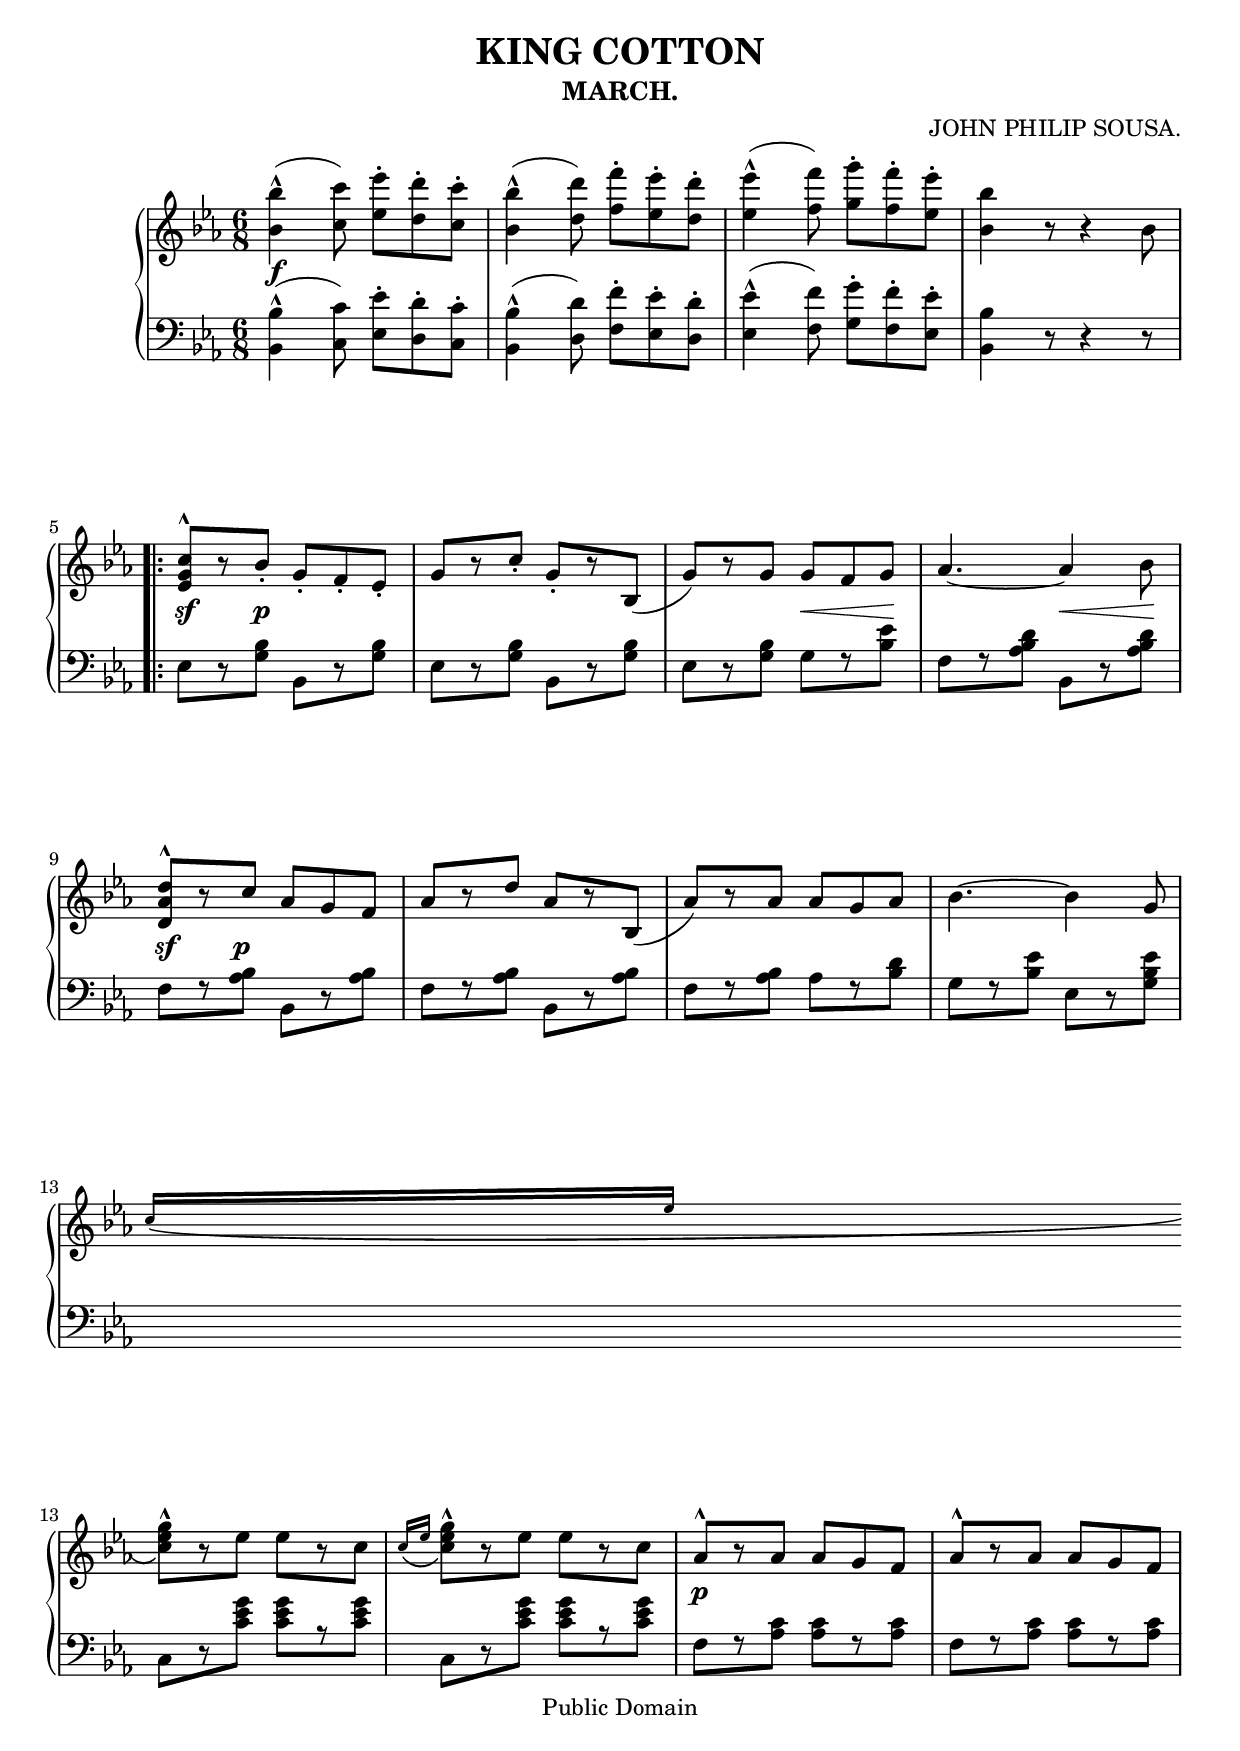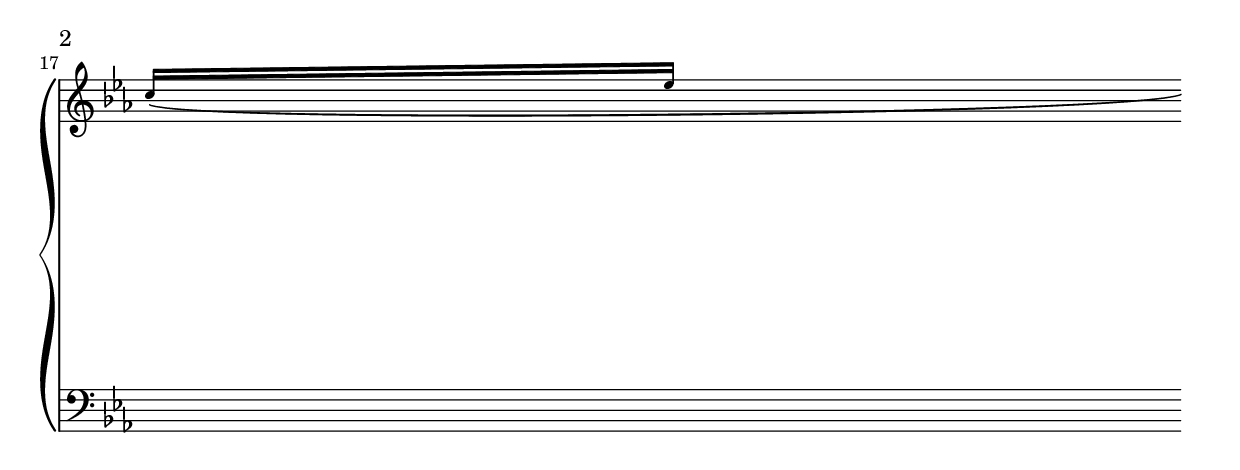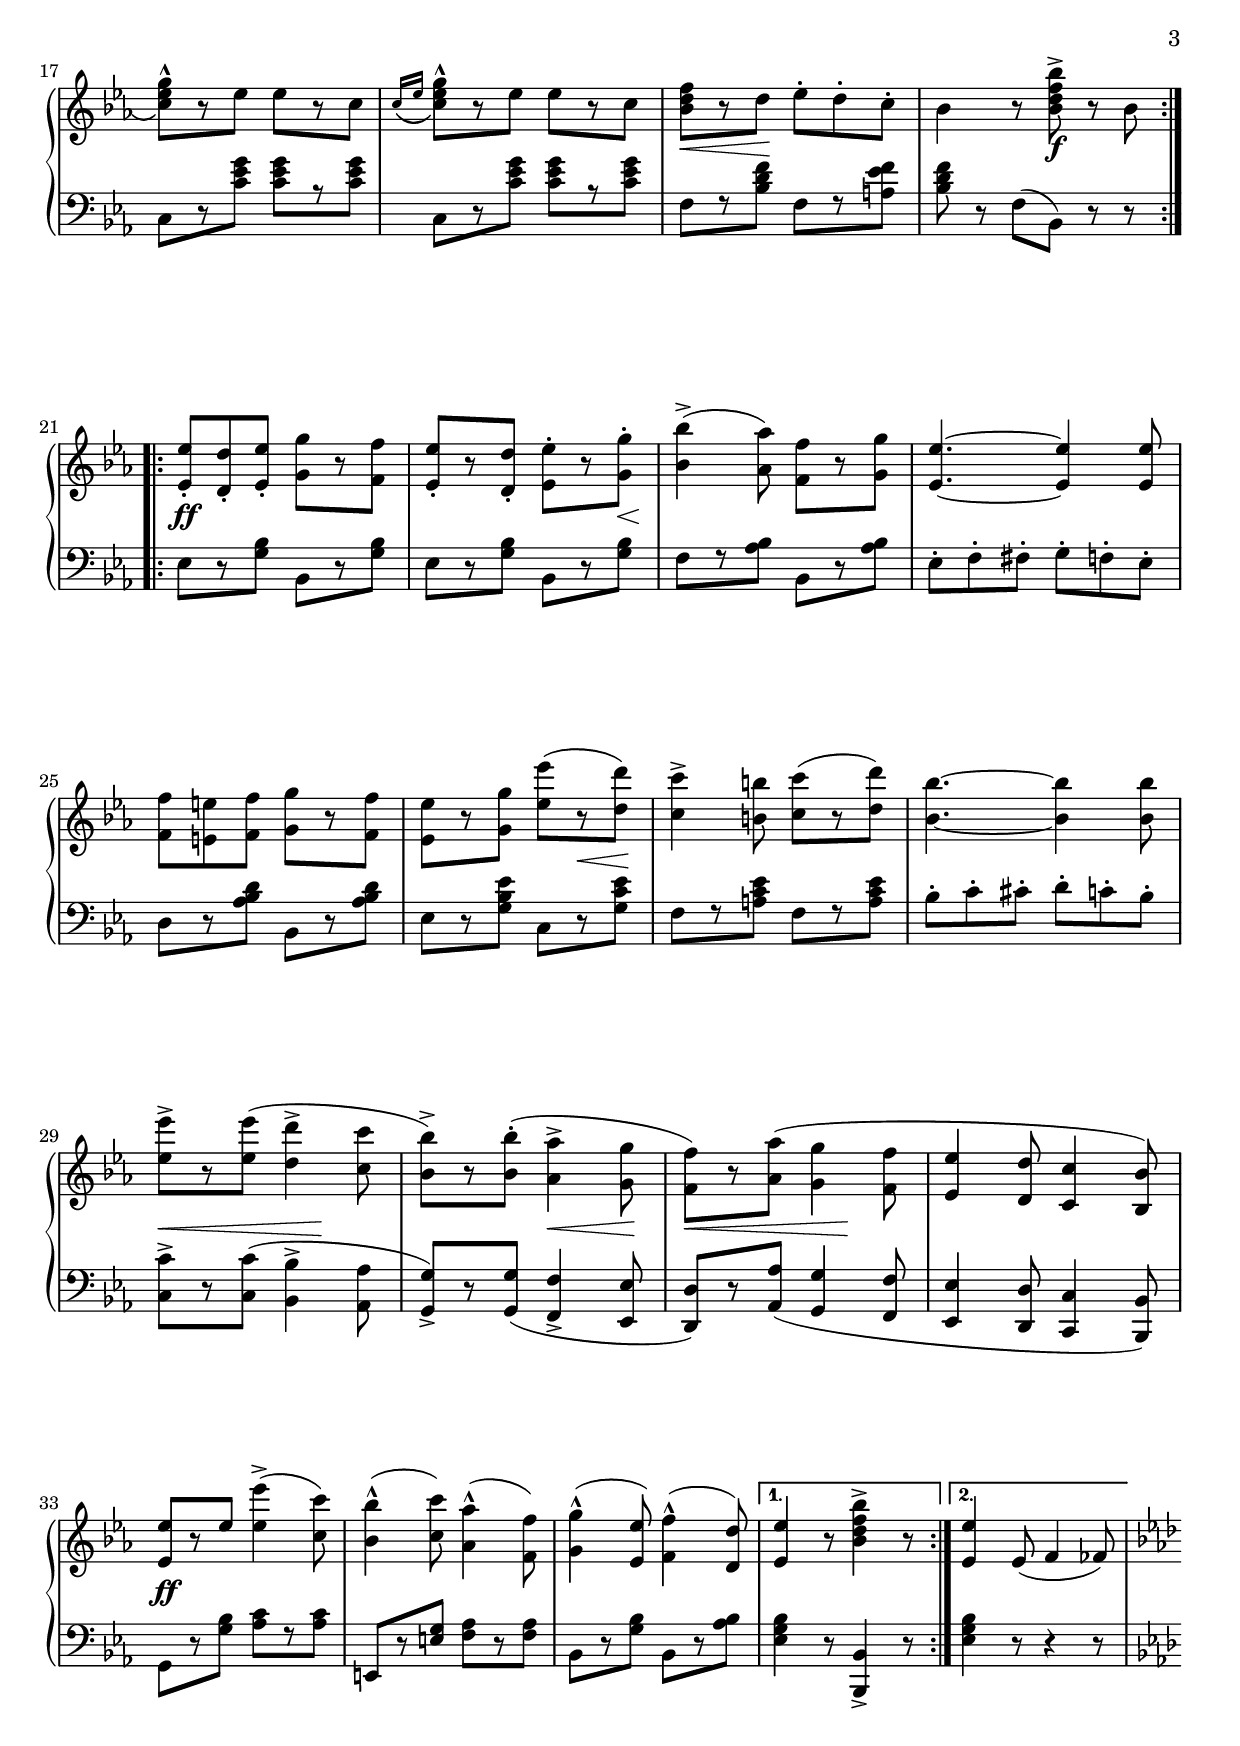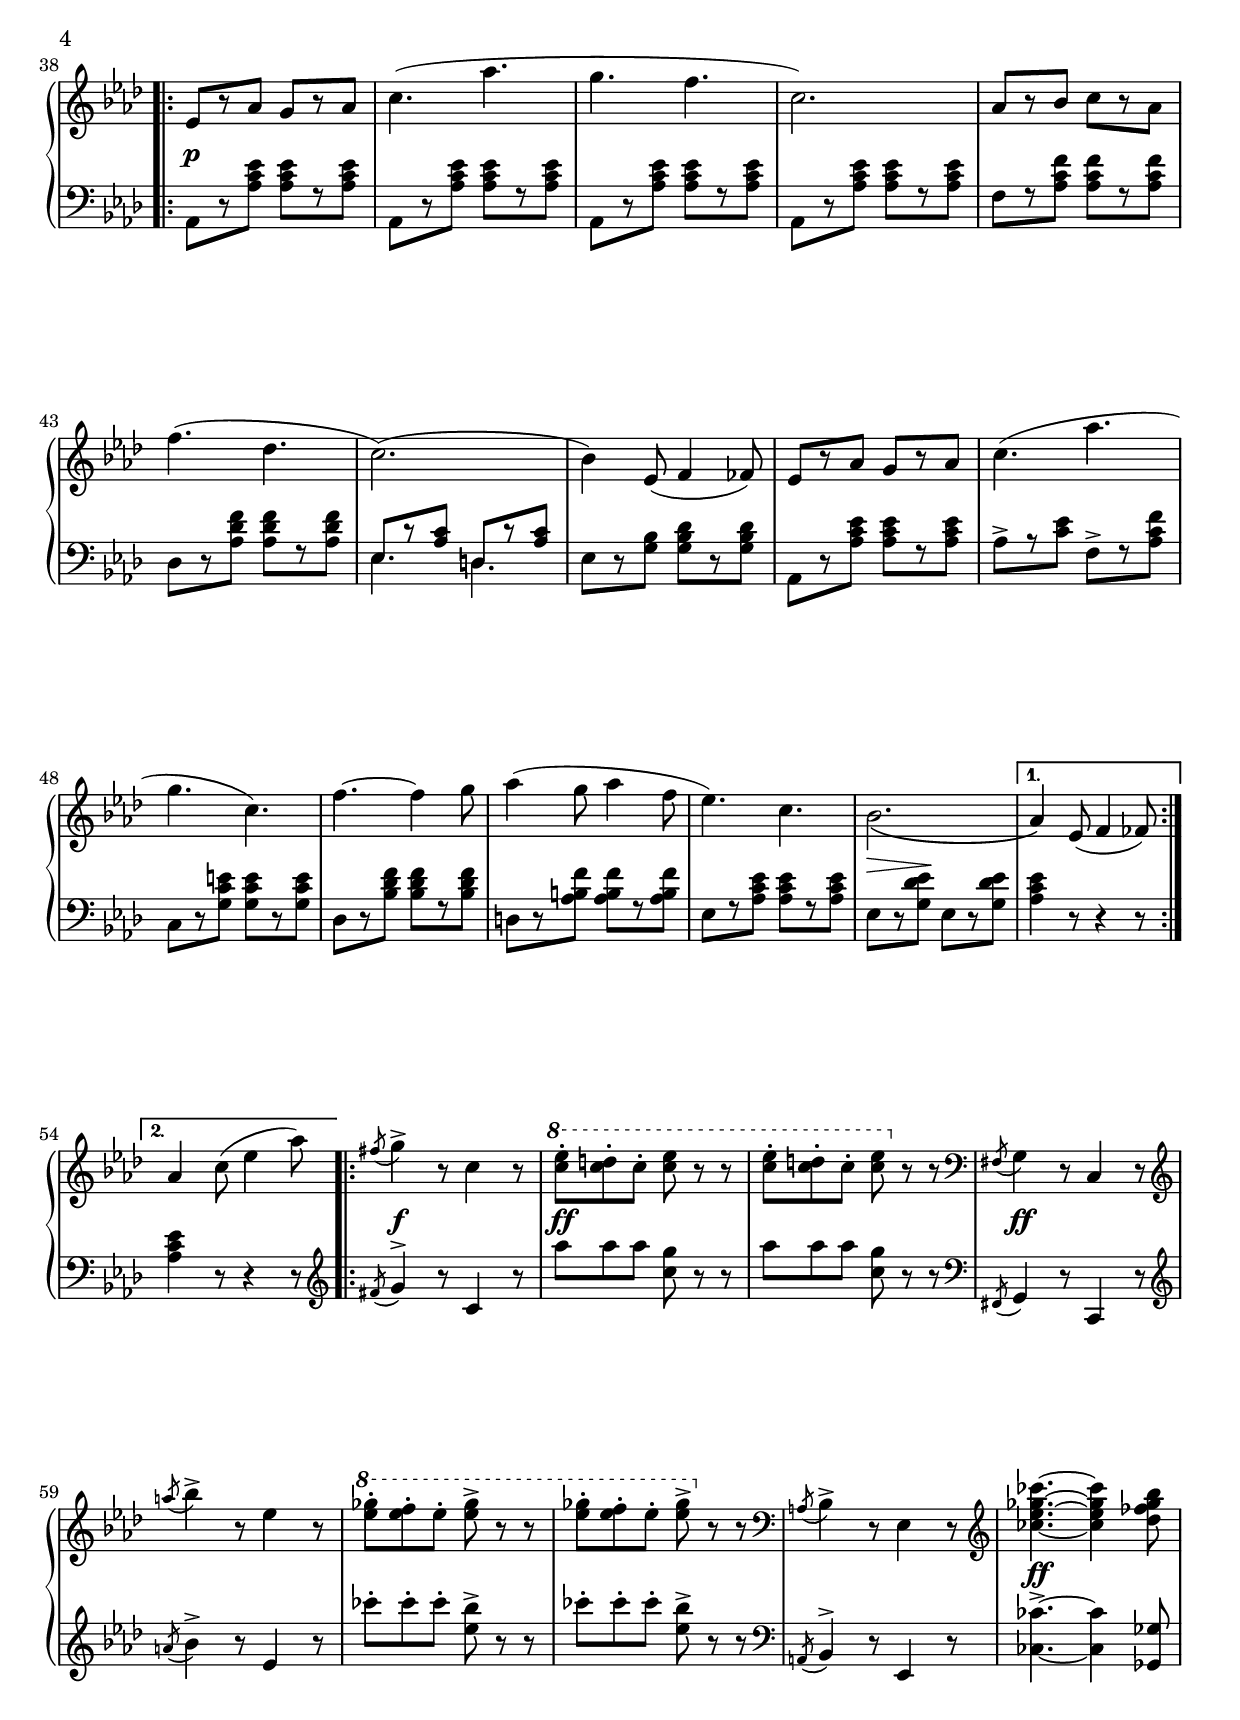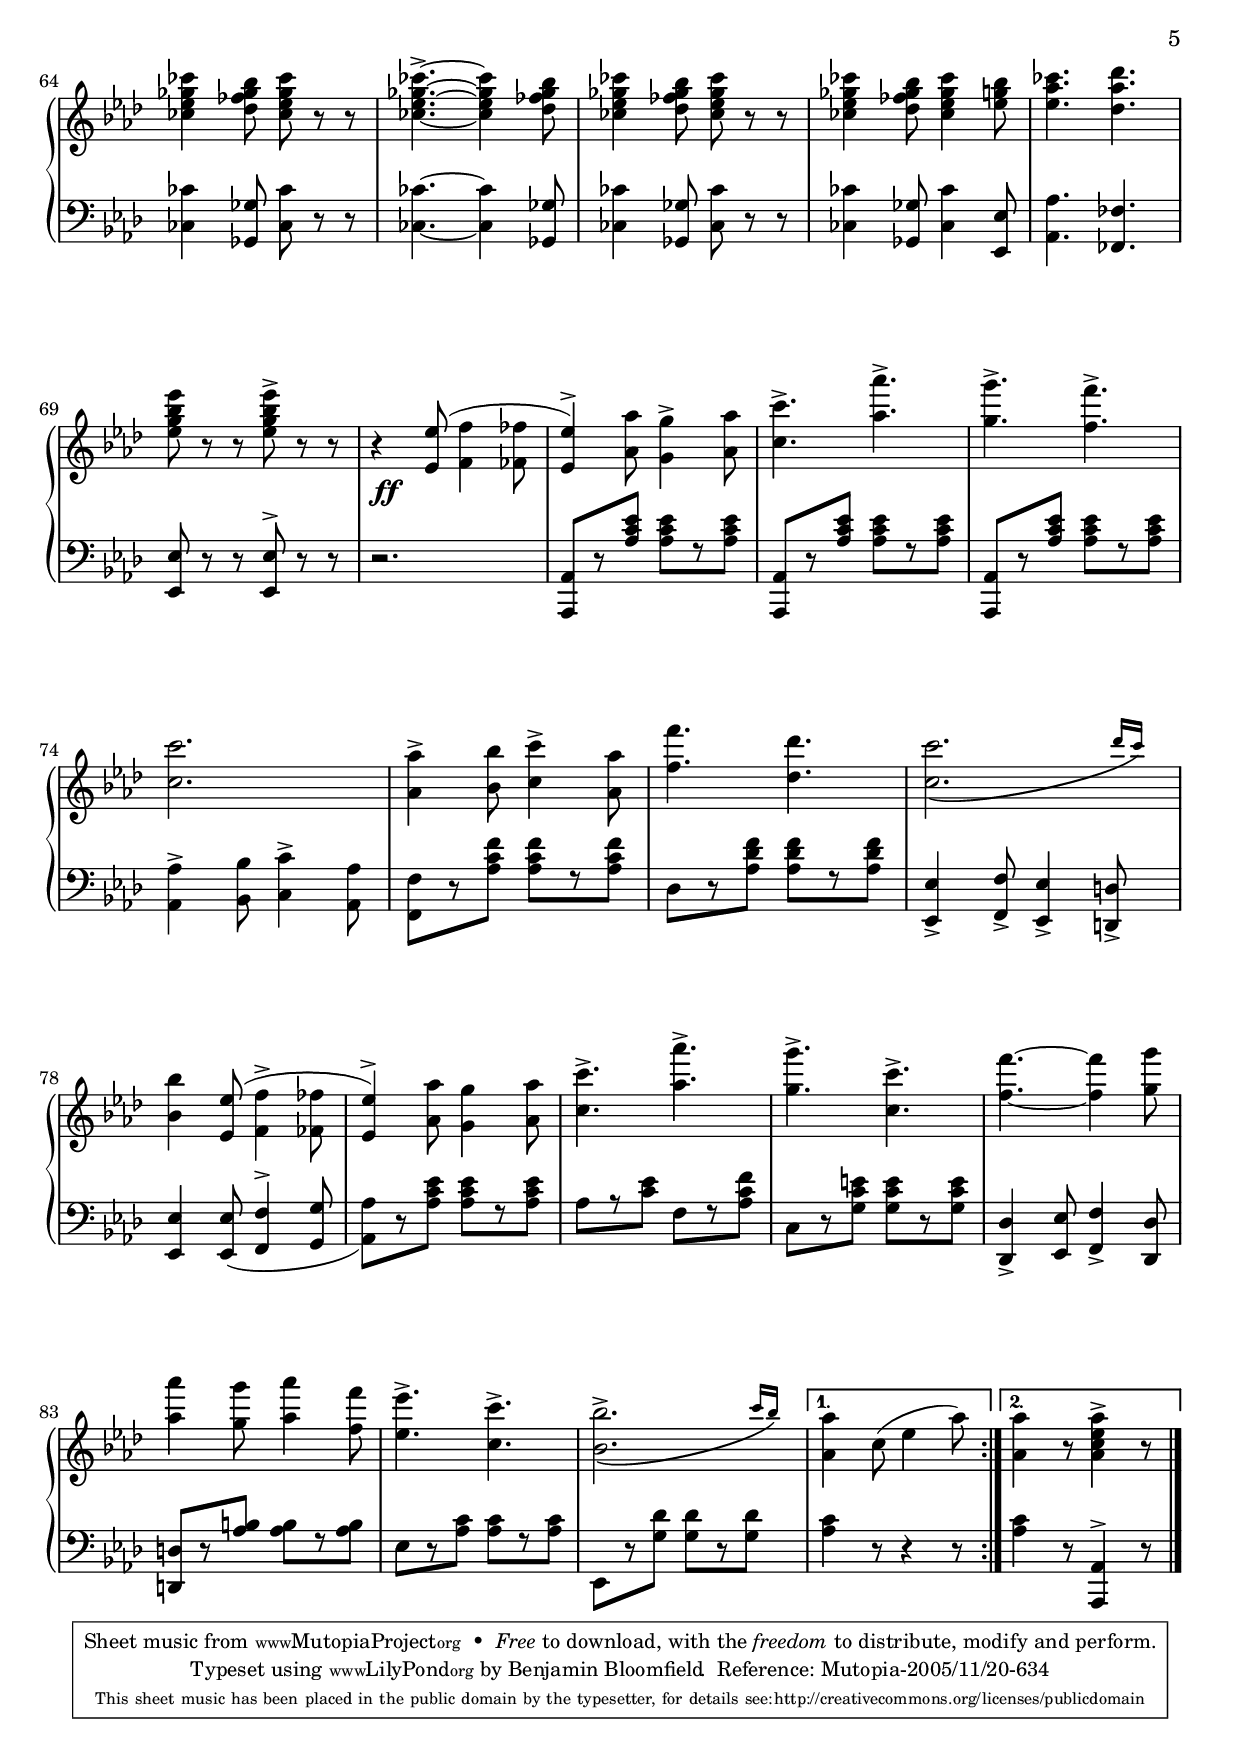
\version "2.6.0"
\include "english.ly"
\header {
	title="KING COTTON"
	subtitle="MARCH."
	composer="JOHN PHILIP SOUSA."

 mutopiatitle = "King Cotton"
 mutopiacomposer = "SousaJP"
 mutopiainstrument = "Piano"
 date = "1895/July/28"
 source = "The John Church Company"
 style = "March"
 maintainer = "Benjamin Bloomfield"
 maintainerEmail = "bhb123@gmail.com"
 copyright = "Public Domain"
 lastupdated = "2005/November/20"

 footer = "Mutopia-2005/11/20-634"
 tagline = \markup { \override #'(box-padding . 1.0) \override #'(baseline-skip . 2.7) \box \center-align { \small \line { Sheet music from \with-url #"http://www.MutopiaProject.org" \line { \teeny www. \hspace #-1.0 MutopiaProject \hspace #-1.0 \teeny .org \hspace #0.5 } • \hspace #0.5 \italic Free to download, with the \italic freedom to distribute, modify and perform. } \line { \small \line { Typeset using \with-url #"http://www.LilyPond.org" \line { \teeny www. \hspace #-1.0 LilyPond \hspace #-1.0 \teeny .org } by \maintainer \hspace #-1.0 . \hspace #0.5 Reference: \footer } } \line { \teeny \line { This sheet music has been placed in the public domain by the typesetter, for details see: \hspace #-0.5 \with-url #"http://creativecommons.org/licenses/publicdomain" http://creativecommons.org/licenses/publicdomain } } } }

}

\paper {
%	hsize = 8.5\in
%	vsize = 11\in
	betweensystempadding = #0.25
	raggedlastbottom=##f
}

afterGraceFraction = #(cons 7 8)

     upper = \relative c'' {
       \clef treble
       \key ef \major
       \time 6/8
     
	<bf bf'>4^^( <c c'>8) <ef ef'>^.[ <d d'>^. <c c'>^.] | <bf bf'>4^^( <d d'>8) <f f'>^.[ <ef ef'>^. <d d'>^.] |
	<ef ef'>4^^( <f f'>8) <g g'>^.[ <f f'>^. <ef ef'>^.] | <bf bf'>4 r8 r4 bf8

	\break
\repeat volta 2
{
	<c g ef>8^^[ r bf-.] g-.[ f-. ef-.] | g[ r c-.] g-.[ r bf,]_( | g')[ r g] g[ f g] | af4.~ af4 bf8

	\break

	\stemUp <d af d,>^^[ r c] af[ g f] | af[ r d] af[ r bf,]_( | af')[ r af] af[ g af] | \stemNeutral bf4.~ bf4 g8 |

	\break
		\phrasingSlurDown
	\grace {c16\([ ef]} <c ef g>8^^\)[ r ef] ef[ r c] |
	\grace {c16\([ ef]} <c ef g>8^^\)[ r ef] ef[ r c] |
	af^^[ r af] af[ g f] | af^^[ r af] af[ g f] |

\pageBreak

% begin page 2

	\grace {c'16\([ ef]} <c ef g>8^^\)[ r ef] ef[ r c] |
	\grace {c16\([ ef]} <c ef g>8^^\)[ r ef] ef[ r c] |
	<bf d f>[ r d] ef-.[ d-. c-.] | bf4 r8 <bf d f bf>^> r bf
}
	\break

\repeat volta 2
{
	<ef ef,>8-.[ <d d,>-. <ef ef,>-.] <g g,>[ r <f f,>] | <ef ef,>-.[ r <d d,>-.] <ef ef,>-.[ r <g g,>-.] |
	<bf bf,>4^>( <af af,>8) <f f,>[ r <g g,>] | <ef ef,>4.~ <ef ef,>4 <ef ef,>8 |

	\break

	<f f,>[ <e e,> <f f,>] <g g,>[ r <f f,>] | <ef ef,>[ r <g g,>] <ef ef'>([ r <d d'>)] |
	<c c'>4^> <b b'>8 <c c'>([ r <d d'>)] | <bf bf'>4.~ <bf bf'>4 <bf bf'>8 |

	\break

	<ef ef'>^>[ r <ef ef'>]^( <d d'>4^> <c c'>8 | <bf bf'>^>)[ r <bf bf'>-.]^( <af af'>4^> <g g'>8 |
	<f f'>8)[ r <af af'>]^( <g g'>4 <f f'>8 | <ef ef'>4 <d d'>8 <c c'>4 <bf bf'>8) |

	\break

	\stemUp <ef ef'>8[ r ef'] \stemNeutral <ef ef'>4^>^( <c c'>8) | <bf bf'>4^^^( <c c'>8) <af af'>4^^^( <f f'>8) |
	<g g'>4^^^( <ef ef'>8) <f f'>4^^^( <d d'>8) |
}
\alternative
{
	{
		<ef ef'>4 r8 <bf' d f bf>4^> r8
	}
	{
		<ef, ef'>4 ef8_( f4 ff8)
	}
}

\pageBreak

% begin page 3

\key af \major
\repeat volta 2
{
	ef8[ r af] g[ r af] | c4.^( af' | g f | c2.) | af8[ r bf] c[ r af] |

	\break

	f'4.^( df | c2.)^( | bf4) ef,8_( f4 ff8) | ef[ r af] g[ r af] | c4.^( af' |
	g c,) | f4.~ f4 g8 | af4^( g8 af4 f8 | ef4.) c | bf2.\(
}
\alternative
{
	{
		af4\) ef8_( f4 ff8) |
\break
	}
	{
		af4 c8^( ef4 af8) |
	}
}

\repeat volta 2
{
	\acciaccatura fs8 g4^> r8 c,4 r8 | #(set-octavation 1) <c' ef>-.[ <c d>-. c-.] <c ef> r r |
	<c ef>-.[ <c d>-. c-.] <c ef> #(set-octavation 0) r r |
	\clef bass
	\acciaccatura fs,,, g4 r8 c,4 r8

	\break

	\clef treble
	\acciaccatura a''' bf4^> r8 ef,4 r8 | #(set-octavation 1) <ef' gf>-.[ <ef f>-. ef-.] <ef gf>^> r r |
	<ef gf>-.[ <ef f>-. ef-.] <ef gf>^> #(set-octavation 0) r r |
	\clef bass
	\acciaccatura a,,, bf4^> r8 ef,4 r8 |
	\clef treble
	<cf'' ef gf cf>4.~ <cf ef gf cf>4 <df ff gf bf>8

\pageBreak

% begin page 4

	<cf ef gf cf>4 <df ff gf bf>8 <cf ef gf cf> r r |
	<cf ef gf cf>4.^>~ <cf ef gf cf>4 <df ff gf bf>8 |
	<cf ef gf cf>4 <df ff gf bf>8 <cf ef gf cf> r r |
	<cf ef gf cf>4 <df ff gf bf>8 <cf ef gf cf>4 <ef g bf>8 | <ef af cf>4. <df af' df>4.

	\break

	<ef g bf ef>8 r r <ef g bf ef>^> r r |
	r4 <ef ef,>8^( <f f,>4 <ff ff,>8 | <ef ef,>4^>) <af af,>8 <g g,>4^> <af af,>8 |
	<c c,>4.^> <af af'>^> | <g g'>^> <f f'>^>

	\break

	<c c'>2. | <af af'>4^> <bf bf'>8 <c c'>4^> <af af'>8 | <f' f'>4. <df df'> | \afterGrace <c c'>2._\( {df'16[ c]\)}

	\break

	<bf bf,>4 <ef, ef,>8^( <f f,>4^> <ff ff,>8 | <ef ef,>4^>) <af af,>8 <g g,>4 <af af,>8 |
	<c c,>4.^> <af af'>^> | <g g'>^> <c c,>^> | <f f,>4.~ <f f,>4 <g g,>8 |

	\break

	<af af,>4 <g g,>8 <af af,>4 <f f,>8 | <ef ef,>4.^> <c c,>^> | \afterGrace <bf bf,>2.^>\( { c16[ bf]\)}
}
\alternative
{
	{
		<af af,>4 c,8^( ef4 af8)
	}
	{
		<af af,>4 r8 <af ef c af>4^> r8
	}
}
\bar "|."
     }
     
     lower = \relative c {
       \clef bass
       \key ef \major
       \time 6/8
     
	<bf bf'>4^^( <c c'>8) <ef ef'>^.[ <d d'>^. <c c'>^.] | <bf bf'>4^^( <d d'>8) <f f'>^.[ <ef ef'>^. <d d'>^.] |
	<ef ef'>4^^( <f f'>8) <g g'>^.[ <f f'>^. <ef ef'>^.] | <bf bf'>4 r8 r4 r8

	\break

\repeat volta 2
{
	ef8[ r <g bf>] bf,[ r <g' bf>] | ef[ r <g bf>] bf,[ r <g' bf>] | ef[ r <g bf>] g[ r <bf ef>] |
	f[ r <af bf d>] bf,[ r <af' bf d>] |

	\break

	f[ r <af bf>] bf,[ r <af' bf>] | f[ r <af bf>] bf,[ r <af' bf>] | f[ r <af bf>] af[ r <bf d>] |
	g[ r <bf ef>] ef,[ r <g bf ef>] |

	\break

	c,[ r <c' ef g>] <c ef g>[ r <c ef g>] | c,[ r <c' ef g>] <c ef g>[ r <c ef g>] | f,[ r <af c>] <af c>[ r <af c>] |
	f[ r <af c>] <af c>[ r <af c>] |

\pageBreak
% begin page 2 (lower)

	c,[ r <c' ef g>] <c ef g>[ r <c ef g>] | c,[ r <c' ef g>] <c ef g>[ r <c ef g>] |
	f,[ r <bf d f>] f[ r <a ef' f>] | <bf d f> r f^([ bf,]) r r |
}

\break

\repeat volta 2
{
	ef[ r <g bf>] bf,[ r <g' bf>] | ef[ r <g bf>] bf,[ r <g' bf>] |
	f[ r <af bf>] bf,[ r <af' bf>] | ef-.[ f-. fs-.] g-.[ f-. ef-.] |

	\break

	d[ r <af' bf d>] bf,[ r <af' bf d>] | ef[ r <g bf ef>] c,[ r <g' c ef>] |
	f[ r <a c ef>] f[ r <a c ef>] | bf-.[ c-. cs-.] d-.[ c-. bf-.] |

	\break

	<c c,>^>[ r <c c,>]^( <bf bf,>4^> <af af,>8 | <g g,>_>)[ r <g g,>]_( <f f,>4_> <ef ef,>8 |
	<d d,>)[ r <af af'>]_( <g g'>4 <f f'>8 | <ef ef'>4 <d d'>8 <c c'>4 <bf bf'>8) |

	\break

	g'[ r <g' bf>] <af c>[ r <af c>] | e,[ r <e' g>] <f af>[ r <f af>] |
	bf,[ r <g' bf>] bf,[ r <af' bf>] |
}
\alternative
{
	{
		<ef g bf>4 r8 <bf bf,>4_> r8
	}
	{
		<ef g bf>4 r8 r4 r8
	}
}

\pageBreak

% begin page 3 (lower)
\key af \major

\repeat volta 2
{
	af,[ r <af' c ef>] <af c ef>[ r <af c ef>] | af,[ r <af' c ef>] <af c ef>[ r <af c ef>] |
	af,[ r <af' c ef>] <af c ef>[ r <af c ef>] | af,[ r <af' c ef>] <af c ef>[ r <af c ef>] |
	f[ r <af c f>] <af c f>[ r <af c f>] |

	\break

	df,[ r <af' df f>] <af df f>[ r <af df f>] |
\override Staff.NoteCollision
 #'merge-differently-dotted = ##t
	<< \stemUp { ef8[ r <af c>] d,[ r <af' c>] } \\
	 \stemDown { ef4. d } >> |
	ef8[ r <g bf>] <g bf df>[ r <g bf df>] | af,[ r <af' c ef>] <af c ef>[ r <af c ef>] |
	af^>[ r <c ef>] f,^>[ r <af c f>] |

	\break

	c,[ r <g' c e>] <g c e>[ r <g c e>] | df[ r <bf' df f>] <bf df f>[ r <bf df f>] |
	d,[ r <af' b f'>] <af b f'>[ r <af b f'>] | ef[ r <af c ef>] <af c ef>[ r <af c ef>] |
	ef[ r <g df' ef>] ef[ r <g df' ef>]
}
\alternative
{
	{
		<af c ef>4 r8 r4 r8
	\break
	}
	{
		<af c ef>4 r8 r4 r8
	}
}
\repeat volta 2
{
	\clef treble
	\acciaccatura fs' g4^> r8 c,4 r8 | af''[ af af] <g c,> r r af[ af af] <g c,> r r
	\clef bass
	\acciaccatura fs,,, g4 r8 c,4 r8

	\break

	\clef treble
	\acciaccatura a''' bf4^> r8 ef,4 r8 | cf''-.[ cf-. cf-.] <bf ef,>^> r r | cf-.[ cf-. cf-.] <bf ef,>^> r r
	\clef bass
	\acciaccatura a,,, bf4^> r8 ef,4 r8 | <cf' cf'>4.^>~ <cf cf'>4 <gf gf'>8

\pageBreak

% begin page 4

	<cf cf'>4 <gf gf'>8 <cf cf'> r r | <cf cf'>4.~ <cf cf'>4 <gf gf'>8 | <cf cf'>4 <gf gf'>8 <cf cf'> r r |
	<cf cf'>4 <gf gf'>8 <cf cf'>4 <ef ef,>8 | <af af,>4. <ff ff,> |

	\break

	<ef ef,>8 r r <ef ef,>^> r r | r2. |
	<af, af,>8[ r <af' c ef>] <af c ef>[ r <af c ef>] | <af, af,>[ r <af' c ef>] <af c ef>[ r <af c ef>] |
	<af, af,>[ r <af' c ef>] <af c ef>[ r <af c ef>] |

	\break

	<af af,>4^> <bf bf,>8 <c c,>4^> <af af,>8 | <f f,>8[ r <af c f>] <af c f>[ r <af c f>] |
	df,[ r <af' df f>] <af df f>[ r <af df f>] | <ef ef,>4_> <f f,>8_> <ef ef,>4_> <d d,>8_> |

	\break

	<ef ef,>4 <ef ef,>8_( <f f,>4^> <g g,>8 | <af af,>8)[ r <af c ef>] <af c ef>[ r <af c ef>] |
	af[ r <c ef>] f,[ r <af c f>] | c,[ r <g' c e>] <g c e>[ r <g c e>] | <df df,>4_> <ef ef,>8 <f f,>4_> <df df,>8 |

	\break

	<d d,>[ r <af' b>] <af b>[ r <af b>] | ef[ r <af c>] <af c>[ r <af c>] | ef,[ r <g' df'>] <g df'>[ r <g df'>] |
}
\alternative
{
	{
		<af c>4 r8 r4 r8 |
	}
	{
		<af c>4 r8 <af, af,>4^> r8
	}
}
\bar "|."
     }
     
     dynamics = {
	s2.\f | s2.*3

	s4\sf s2\p | s2. | s4. s4\< s8\! | s4. s4\< s8\!

	s4\sf s2\p | s2.*3

	s2.*2 | s2.\p | s2.

% begin page 2

	s2.*2 | s4\< s2\! | s4. s4.\f

	s2.\ff | s4. s4 s16\< s16\! | s2.*2 |

	s2. | s2 s8\< s8\! | s2.*2 |

	s2\< s4\! | s4. s4\< s8\! | s2\< s4\! | s2. |

	s2.\ff | s2.*4

% begin page 3

	s2.\p | s2.*4

	s2.*5

	s2.*4 | s4\> s2\! | s2.

	s2. | s2.\f | s2.\ff | s2. | s2.\ff |

	s2.*4 | s2.\ff

% begin page 4

	s2.*5

	s2. | s16 s16*11\ff | s2.*3

	s2.*4

	s2.*5

	s2.*5
     }
     
     pedal = {
     }
     
     \score {
       \context PianoStaff <<
         \context Staff=upper \upper
         \context Dynamics=dynamics \dynamics
         \context Staff=lower <<
           \clef bass
           \lower
         >>
         \context Dynamics=pedal \pedal
       >>
       \layout {
         \context {
           \type "Engraver_group_engraver"
           \name Dynamics
           \alias Voice % So that \cresc works, for example.
           \consists "Output_property_engraver"
     
           minimumVerticalExtent = #'(-1 . 1)
           pedalSustainStrings = #'("Ped." "*Ped." "*")
           pedalUnaCordaStrings = #'("una corda" "" "tre corde")
     
           \consists "Piano_pedal_engraver"
           \consists "Script_engraver"
           \consists "Dynamic_engraver"
           \consists "Text_engraver"
     
           \override TextScript #'font-size = #2
           \override TextScript #'font-shape = #'italic
           \override DynamicText #'extra-offset = #'(0 . 2.5)
           \override Hairpin #'extra-offset = #'(0 . 2.5)
     
           \consists "Skip_event_swallow_translator"
     
           \consists "Axis_group_engraver"
         }
         \context {
           \PianoStaff
           \accepts Dynamics
           \override VerticalAlignment #'forced-distance = #7
         }
       }
     }
     \score {
	\unfoldRepeats
       \context PianoStaff <<
         \context Staff=upper << \upper \dynamics >>
         \context Staff=lower << \lower \dynamics >>
         \context Dynamics=pedal \pedal
       >>
       \midi { \tempo 4=200
         \context {
           \type "Performer_group_performer"
           \name Dynamics
           \consists "Piano_pedal_performer"
         }
         \context {
           \PianoStaff
           \accepts Dynamics
         }
       }
     }
